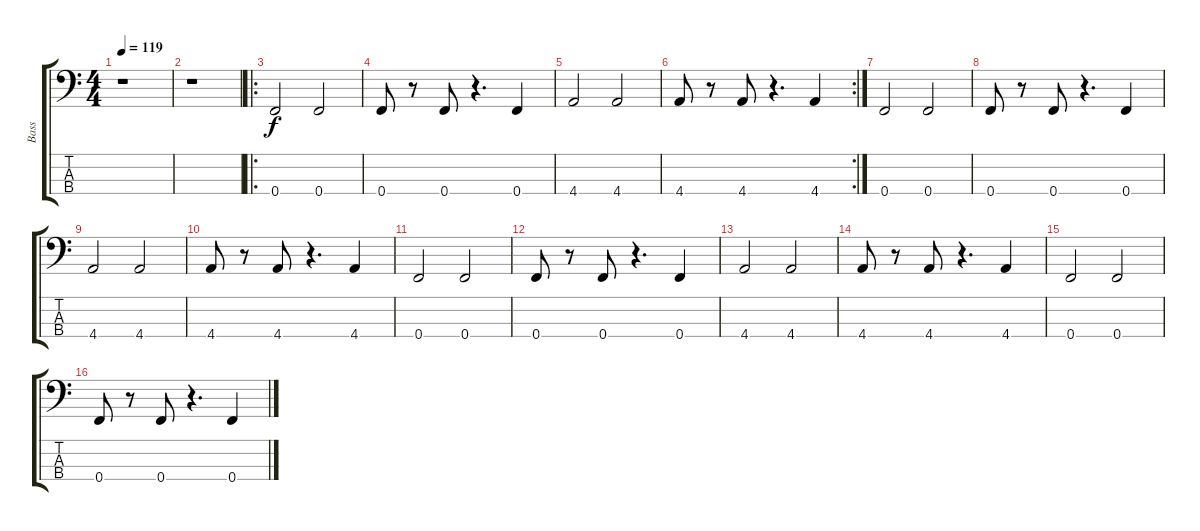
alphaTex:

\track ("Bass" "Bass") {instrument electricbasspick}
\staff {score tabs}
\tuning (Ab2 Eb2 Bb1 F1) {hide}
\ts (4 4)
\tempo 119
\clef f4
\ks c
r.1{dy f} |
r.1 |
\ro
0.4.2 0.4.2 |
0.4.8 r.8 0.4.8 r.4{d} 0.4.4 |
4.4.2 4.4.2 |
\rc 2
4.4.8 r.8 4.4.8 r.4{d} 4.4.4 |
0.4.2 0.4.2 |
0.4.8 r.8 0.4.8 r.4{d} 0.4.4 |
4.4.2 4.4.2 |
4.4.8 r.8 4.4.8 r.4{d} 4.4.4 |
0.4.2 0.4.2 |
0.4.8 r.8 0.4.8 r.4{d} 0.4.4 |
4.4.2 4.4.2 |
4.4.8 r.8 4.4.8 r.4{d} 4.4.4 |
0.4.2 0.4.2 |
0.4.8 r.8 0.4.8 r.4{d} 0.4.4
